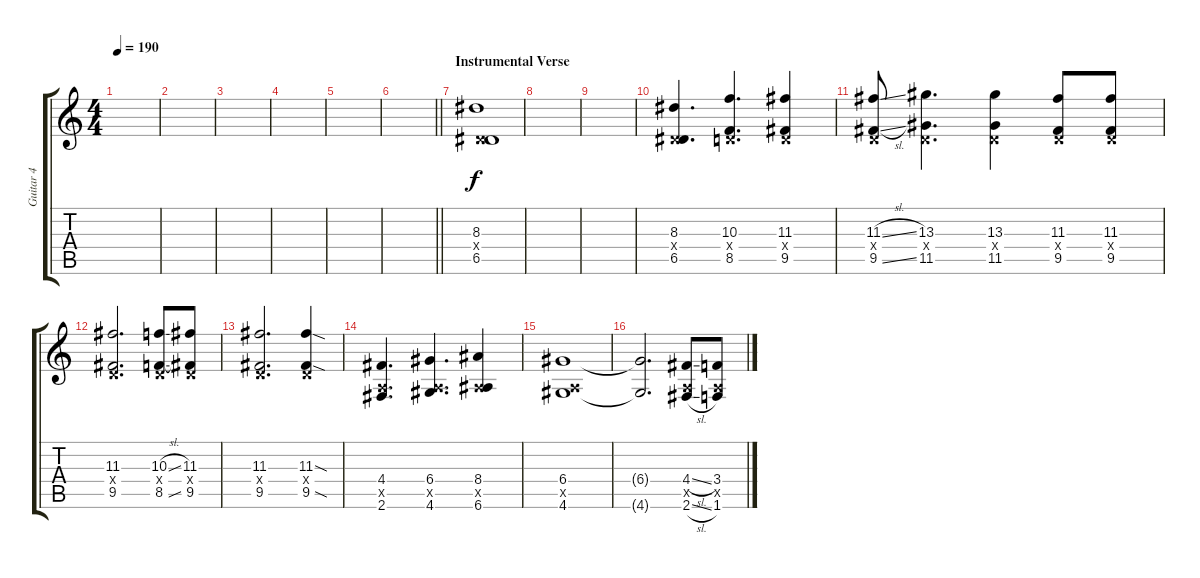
\track ("Guitar 4" "Guitar 4") {instrument overdrivenguitar}
\staff {score tabs}
\tuning (E4 B3 G3 D3 A2 E2) {hide}
\ts (4 4)
\tempo 190
\clef g2
\ks c
|
|
|
|
|
\barLineRight lightlight
|
\section ("" "Instrumental Verse")
(8.3 0.4{x} 6.5).1 |
|
|
(8.3 0.4{x} 6.5).4{d} (10.3 0.4{x} 8.5).4{d} (11.3 0.4{x} 9.5).4 |
(11.3{sl} 0.4{x} 9.5{sl}).8 (13.3 0.4{x} 11.5).4{d} (13.3 0.4{x} 11.5).4 (11.3 0.4{x} 9.5).8 (11.3 0.4{x} 9.5).8 |
(11.3 0.4{x} 9.5).2{d} (10.3{sl} 0.4{x} 8.5{sl}).8 (11.3 0.4{x} 9.5).8 |
(11.3 0.4{x} 9.5).2{d} (11.3{sod} 0.4{x} 9.5{sod}).4 |
(4.4 0.5{x} 2.6).4{d} (6.4 0.5{x} 4.6).4{d} (8.4 0.5{x} 6.6).4 |
(6.4 0.5{x} 4.6).1 |
(6.4{t} 4.6{t}).2{d} (4.4{sl} 0.5{x} 2.6{sl}).8 (3.4 0.5{x} 1.6).8
